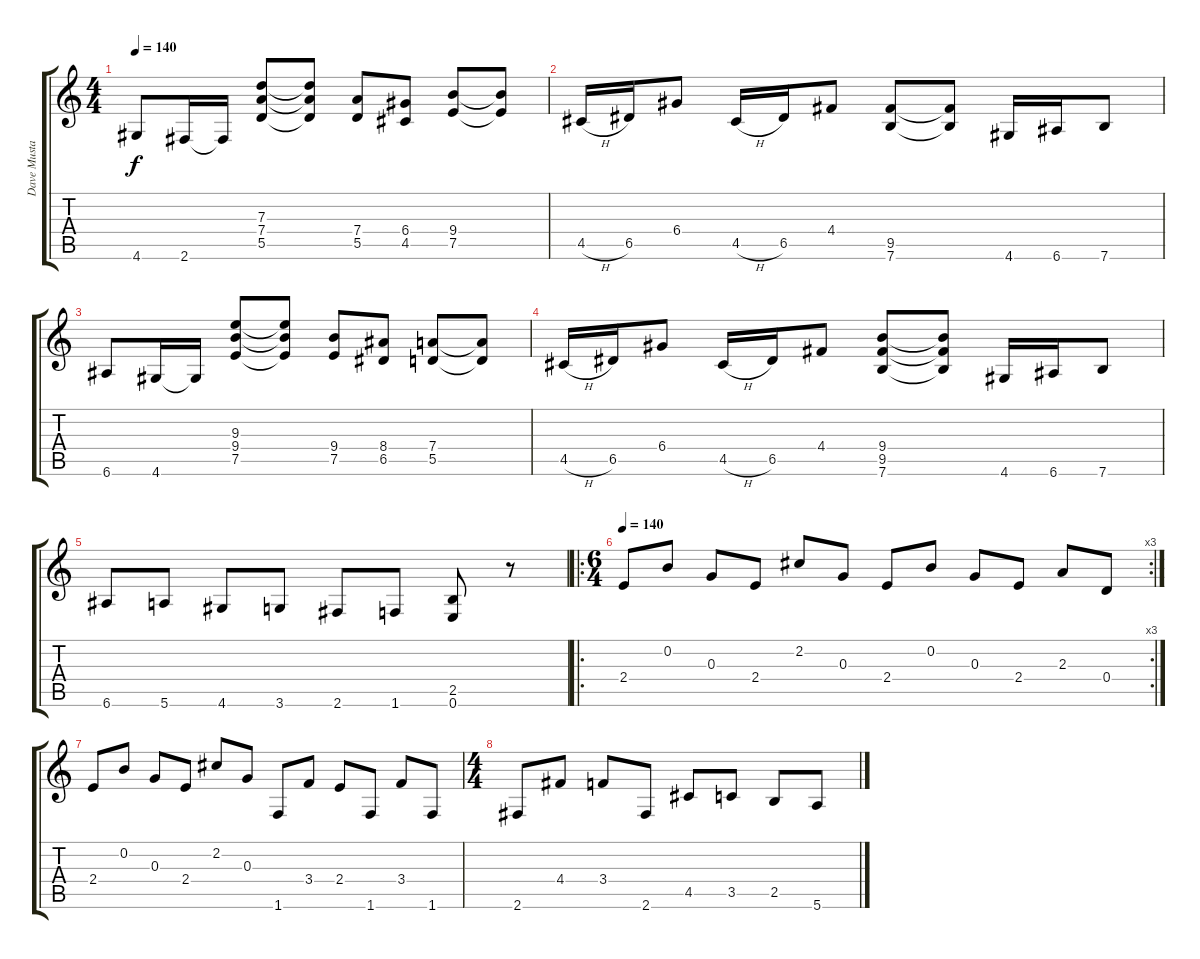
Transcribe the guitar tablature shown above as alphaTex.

\track ("Dave Mustaine" "Dave Musta") {instrument distortionguitar}
\staff {score tabs}
\tuning (E4 B3 G3 D3 A2 E2) {hide}
\ts (4 4)
\tempo 140
\clef g2
\ks c
4.6.8{dy f} 2.6.16 2.6{t}.16 (7.3 7.4 5.5).8 (7.3{t} 7.4{t} 5.5{t}).8 (7.4 5.5).8 (6.4 4.5).8 (9.4 7.5).8 (9.4{t} 7.5{t}).8 |
4.5{h}.16 6.5.16 6.4.8 4.5{h}.16 6.5.16 4.4.8 (9.5 7.6).8 (9.5{t} 7.6{t}).8 4.6.16 6.6.16 7.6.8 |
6.6.8 4.6.16 4.6{t}.16 (9.3 9.4 7.5).8 (9.3{t} 9.4{t} 7.5{t}).8 (9.4 7.5).8 (8.4 6.5).8 (7.4 5.5).8 (7.4{t} 5.5{t}).8 |
4.5{h}.16 6.5.16 6.4.8 4.5{h}.16 6.5.16 4.4.8 (9.4 9.5 7.6).8 (9.4{t} 9.5{t} 7.6{t}).8 4.6.16 6.6.16 7.6.8 |
6.6.8 5.6.8 4.6.8 3.6.8 2.6.8 1.6.8 (2.5 0.6).8 r.8 |
\ro
\rc 3
\ts (6 4)
\tempo 140
2.4.8{instrument electricguitarclean} 0.2.8 0.3.8 2.4.8 2.2.8 0.3.8 2.4.8 0.2.8 0.3.8 2.4.8 2.3.8 0.4.8 |
2.4.8 0.2.8 0.3.8 2.4.8 2.2.8 0.3.8 1.6.8 3.4.8 2.4.8 1.6.8 3.4.8 1.6.8 |
\ts (4 4)
2.6.8{instrument distortionguitar} 4.4.8 3.4.8 2.6.8 4.5.8 3.5.8 2.5.8 5.6.8
